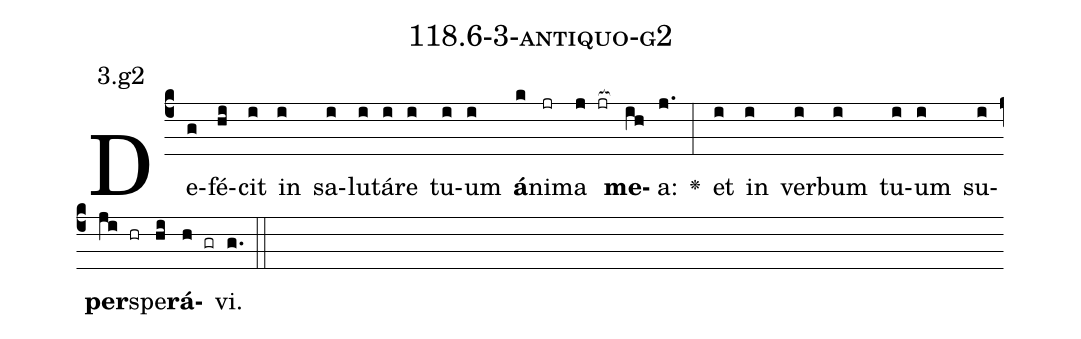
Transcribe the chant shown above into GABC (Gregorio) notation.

name: 118.6-3-antiquo-g2;
annotation: 3.g2;
%%
(c4)De(g)fé(hi)cit(i) in(i) sa(i)lu(i)tá(i)re(i) tu(i)um(i) <b>á</b>(k)ni(jr)ma(j jr[ocb:1{]) <b>me</b>(ih[ocb:0}])a:(j.) <v>\greheightstar</v>(:) et(i) in(i) ver(i)bum(i) tu(i)um(i) su(i)<b>per</b>(ji hr)spe(hi)<b>rá</b>(h gr)vi.(g.) (::)


%E(i) u(i) o(ji) u(hi) a(h) e.(g.) (::)
